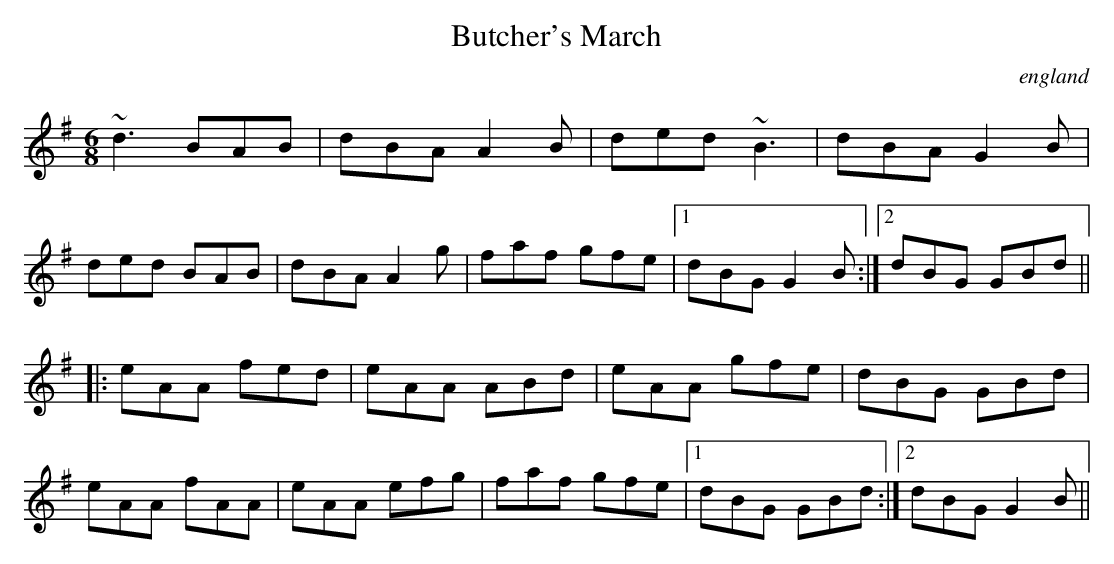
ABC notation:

X:1
T:Butcher's March
O:england
M:6/8
L:1/8
K:G
~d3 BAB|dBA A2B|ded ~B3|dBA G2B|
ded BAB|dBA A2g|faf gfe|1 dBG G2B:|2 dBG GBd||
|:eAA fed|eAA ABd|eAA gfe|dBG GBd|
eAA fAA|eAA efg|faf gfe|1 dBG GBd:|2 dBG G2B||
